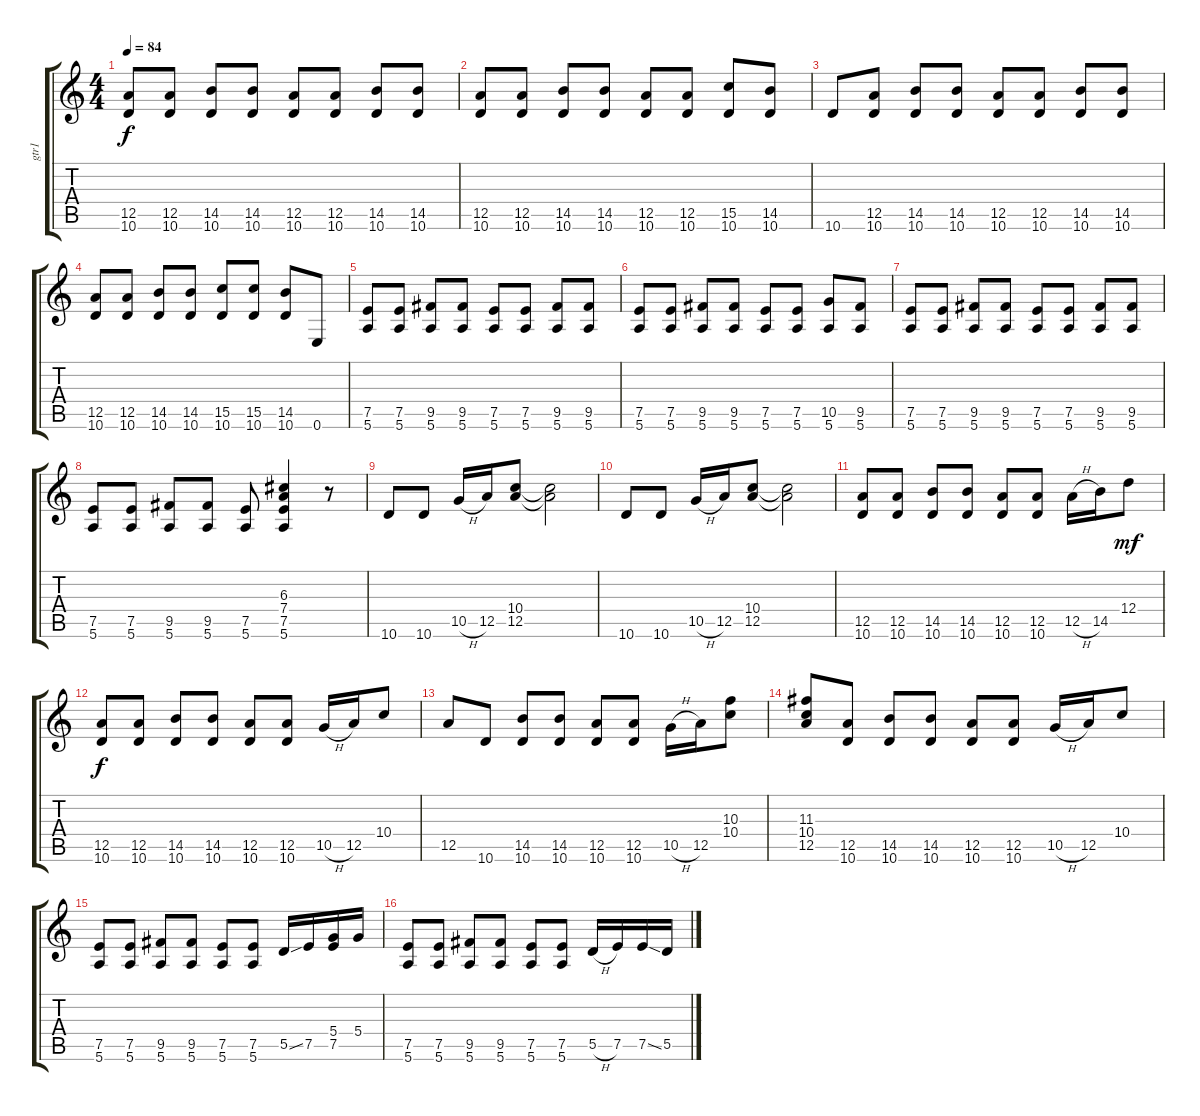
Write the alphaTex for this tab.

\track ("gtr1" "gtr1") {instrument distortionguitar}
\staff {score tabs}
\tuning (E4 B3 G3 D3 A2 E2) {hide}
\ts (4 4)
\tempo 84
\clef g2
\ks c
(12.5 10.6).8{dy f} (12.5 10.6).8 (14.5 10.6).8 (14.5 10.6).8 (12.5 10.6).8 (12.5 10.6).8 (14.5 10.6).8 (14.5 10.6).8 |
(12.5 10.6).8 (12.5 10.6).8 (14.5 10.6).8 (14.5 10.6).8 (12.5 10.6).8 (12.5 10.6).8 (15.5 10.6).8 (14.5 10.6).8 |
10.6.8 (12.5 10.6).8 (14.5 10.6).8 (14.5 10.6).8 (12.5 10.6).8 (12.5 10.6).8 (14.5 10.6).8 (14.5 10.6).8 |
(12.5 10.6).8 (12.5 10.6).8 (14.5 10.6).8 (14.5 10.6).8 (15.5 10.6).8 (15.5 10.6).8 (14.5 10.6).8 0.6.8 |
(7.5 5.6).8 (7.5 5.6).8 (9.5 5.6).8 (9.5 5.6).8 (7.5 5.6).8 (7.5 5.6).8 (9.5 5.6).8 (9.5 5.6).8 |
(7.5 5.6).8 (7.5 5.6).8 (9.5 5.6).8 (9.5 5.6).8 (7.5 5.6).8 (7.5 5.6).8 (10.5 5.6).8 (9.5 5.6).8 |
(7.5 5.6).8 (7.5 5.6).8 (9.5 5.6).8 (9.5 5.6).8 (7.5 5.6).8 (7.5 5.6).8 (9.5 5.6).8 (9.5 5.6).8 |
(7.5 5.6).8 (7.5 5.6).8 (9.5 5.6).8 (9.5 5.6).8 (7.5 5.6).8 (6.3 7.4 7.5 5.6).4 r.8 |
10.6.8 10.6.8 10.5{h}.16 12.5.16 (10.4 12.5).8 (10.4{t} 12.5{t}).2 |
10.6.8 10.6.8 10.5{h}.16 12.5.16 (10.4 12.5).8 (10.4{t} 12.5{t}).2 |
(12.5 10.6).8 (12.5 10.6).8 (14.5 10.6).8 (14.5 10.6).8 (12.5 10.6).8 (12.5 10.6).8 12.5{h}.16 14.5.16 12.4.8{dy mf} |
(12.5 10.6).8{dy f} (12.5 10.6).8 (14.5 10.6).8 (14.5 10.6).8 (12.5 10.6).8 (12.5 10.6).8 10.5{h}.16 12.5.16 10.4.8 |
12.5.8 10.6.8 (14.5 10.6).8 (14.5 10.6).8 (12.5 10.6).8 (12.5 10.6).8 10.5{h}.16 12.5.16 (10.3 10.4).8 |
(11.3 10.4 12.5).8 (12.5 10.6).8 (14.5 10.6).8 (14.5 10.6).8 (12.5 10.6).8 (12.5 10.6).8 10.5{h}.16 12.5.16 10.4.8 |
(7.5 5.6).8 (7.5 5.6).8 (9.5 5.6).8 (9.5 5.6).8 (7.5 5.6).8 (7.5 5.6).8 5.5{ss}.16 7.5.16 (5.4 7.5).16 5.4.16 |
(7.5 5.6).8 (7.5 5.6).8 (9.5 5.6).8 (9.5 5.6).8 (7.5 5.6).8 (7.5 5.6).8 5.5{h}.16 7.5.16 7.5{ss}.16 5.5.16
